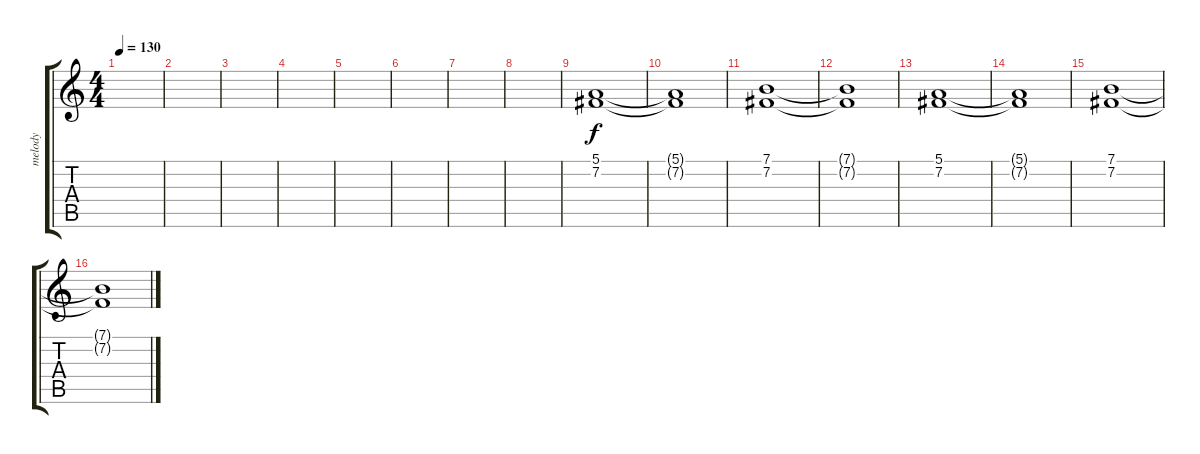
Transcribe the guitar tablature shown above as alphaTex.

\track ("melody" "melody") {instrument churchorgan}
\staff {score tabs}
\tuning (E4 B3 G3 D3 A2 E2) {hide}
\ts (4 4)
\tempo 130
\clef g2
\ks c
|
|
|
|
|
|
|
|
(5.1 7.2).1 |
(5.1{t} 7.2{t}).1 |
(7.1 7.2).1 |
(7.1{t} 7.2{t}).1 |
(5.1 7.2).1 |
(5.1{t} 7.2{t}).1 |
(7.1 7.2).1 |
(7.1{t} 7.2{t}).1
